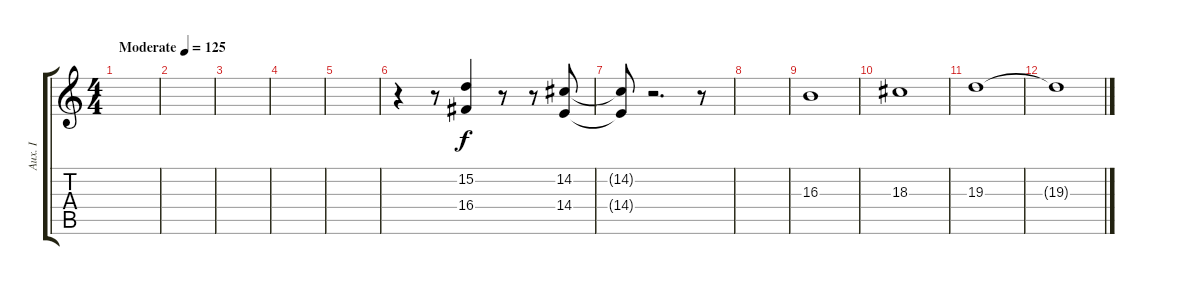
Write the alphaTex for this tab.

\track ("Aux. I" "Aux. I") {instrument lead2sawtooth}
\staff {score tabs}
\tuning (E4 B3 G3 D3 A2 E2) {hide}
\ts (4 4)
\tempo (125 "Moderate")
\clef g2
\ks c
|
|
|
|
|
r.4 r.8 (15.2 16.4).4 r.8 r.8 (14.2 14.4).8 |
(14.2{t} 14.4{t}).8 r.2{d} r.8 |
|
16.3.1 |
18.3.1 |
19.3.1 |
19.3{t}.1{volume 7}
